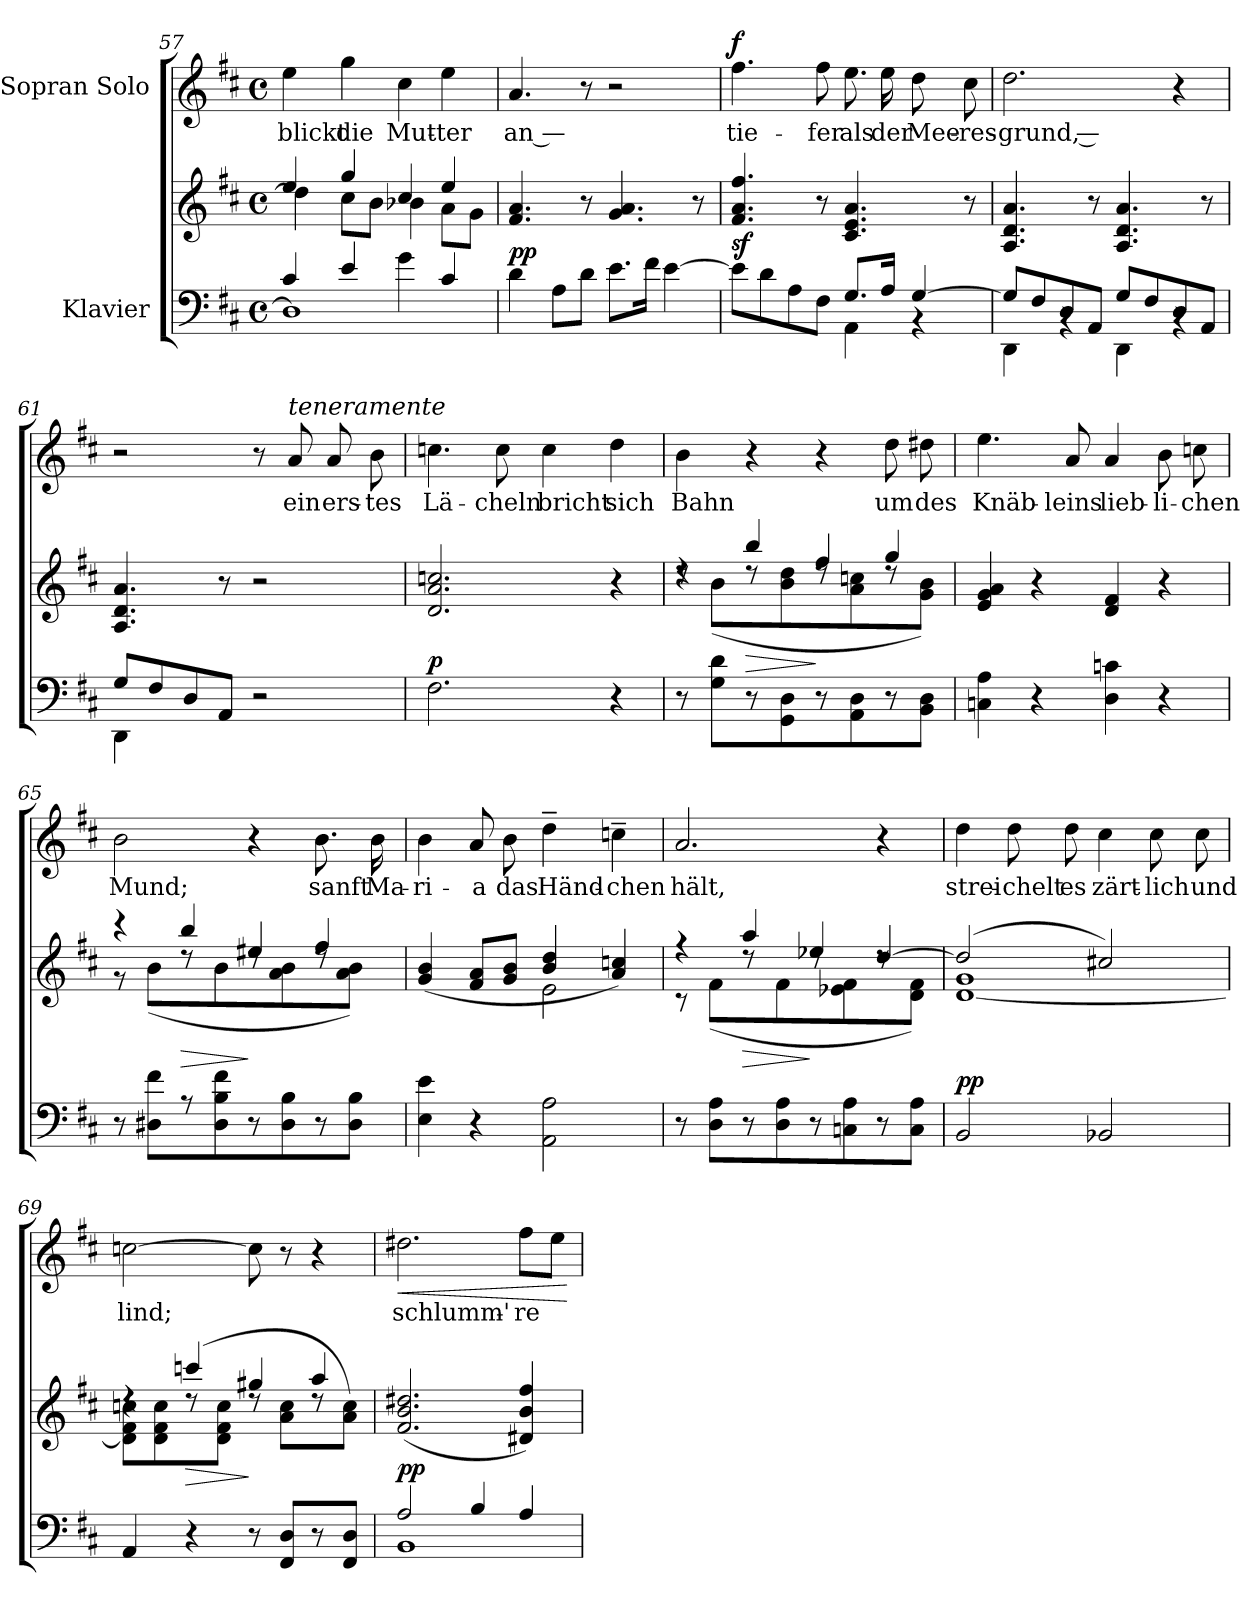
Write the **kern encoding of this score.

**kern	**kern	**dynam	**kern	**text	**dynam
*part2	*part2	*part2	*part1	*part1	*part1
*staff3	*staff2	*staff2/3	*staff1	*staff1	*staff1
*I"Klavier	*	*	*I"Sopran Solo	*	*
*clefF4	*clefG2	*	*clefG2	*	*
*k[f#c#]	*k[f#c#]	*	*k[f#c#]	*	*
*M4/4	*M4/4	*	*M4/4	*	*
*met(c)	*met(c)	*	*met(c)	*	*
=57	=57	=57	=57	=57	=57
*^	*^	*	*	*	*
!	!	!	!	!	!	!LO:LY:b	!
4c#/	1D]	4ee/	4dd\]	.	4ee\	blickt	.
!	!	!	!	!	!	!LO:LY:b	!
4e/	.	4gg/	8cc#\L	.	4gg\	die	.
.	.	.	8b\J	.	.	.	.
!	!	!	!	!	!	!LO:LY:b	!
4g\	.	4cc#/	4b-X\	.	4cc#\	Mut-	.
!	!	!	!	!	!	!LO:LY:b	!
4c#/	.	4ee/	8a\L	.	4ee\	-ter	.
.	.	.	8g\J	.	.	.	.
*v	*v	*	*	*	*	*	*
=58	=58	=58	=58	=58	=58	=58
!	!	!	!LO:DY:a=2	!	!LO:LY:b	!
*	*v	*v	*	*	*	*
4d\	4.f#/ 4.a/	pp	4.a/	an —	.
8A\L	.	.	.	.	.
8d\J	8r	.	8r	.	.
8.e\L	4.g/ 4.a/	.	2r	.	.
16f#\Jk	.	.	.	.	.
[4e\	.	.	.	.	.
.	8r	.	.	.	.
=59	=59	=59	=59	=59	=59
*^	*	*	*	*	*
!	!	!	!LO:DY:a=2	!	!LO:LY:b	!LO:DY:a
8e\L]	2ryy	4.f#/ 4.a/ 4.ff#/	sf	4.ff#\	tie-	f
8d\	.	.	.	.	.	.
8A\	.	.	.	.	.	.
!	!	!	!	!	!LO:LY:b	!
8F#\J	.	8r	.	8ff#\	-fer	.
!	!	!	!	!	!LO:LY:b	!
8.G/L	4AA\	4.c#/ 4.e/ 4.a/	.	8.ee\	als	.
!	!	!	!	!	!LO:LY:b	!
16A/Jk	.	.	.	16ee\	der	.
!	!	!	!	!	!LO:LY:b	!
[4G/	4rBB	.	.	8dd\	Mee-	.
!	!	!	!	!	!LO:LY:b	!
.	.	8r	.	8cc#\	-res-	.
=60	=60	=60	=60	=60	=60	=60
!	!	!	!	!	!LO:LY:b	!
8G/L]	4DD\	4.A/ 4.d/ 4.a/	.	2.dd\	-grund, —	.
8F#/	.	.	.	.	.	.
8D/	4rBB	.	.	.	.	.
8AA/J	.	8r	.	.	.	.
8G/L	4DD\	4.A/ 4.d/ 4.a/	.	.	.	.
8F#/	.	.	.	.	.	.
8D/	4rBB	.	.	4r	.	.
8AA/J	.	8r	.	.	.	.
!!LO:LB:g=z
=61	=61	=61	=61	=61	=61	=61
8G/L	4DD\	4.A/ 4.d/ 4.a/	.	2r	.	.
8F#/	.	.	.	.	.	.
8D/	4ryy	.	.	.	.	.
8AA/J	.	8r	.	.	.	.
2r	2ryy	2r	.	8r	.	.
!	!	!	!	!LO:TX:a:i:t=teneramente	!	!
!	!	!	!	!	!LO:LY:b	!
.	.	.	.	8a/	ein	.
!	!	!	!	!	!LO:LY:b	!
.	.	.	.	8a/	ers-	.
!	!	!	!	!	!LO:LY:b	!
.	.	.	.	8b\	-tes	.
*v	*v	*	*	*	*	*
=62	=62	=62	=62	=62	=62
!	!	!LO:DY:a=2	!	!LO:LY:b	!
2.F#\	2.d/ 2.a/ 2.ccn/	p	4.ccn\	Lä-	.
!	!	!	!	!LO:LY:b	!
.	.	.	8cc\	-cheln	.
!	!	!	!	!LO:LY:b	!
.	.	.	4cc\	bricht	.
!	!	!	!	!LO:LY:b	!
4r	4r	.	4dd\	sich	.
=63	=63	=63	=63	=63	=63
*	*^	*	*	*	*
!	!	!	!	!	!LO:LY:b	!
8r	4rdd	8rdd	.	4b\	Bahn	.
8G\ 8d\L	.	(>8b\L	.	.	.	.
!	!	!	!LO:HP:b	!	!	!
8r	4bb/	8rdd	>	4r	.	.
8GG\ 8D\	.	8b\ 8dd\	.	.	.	.
8r	4ff#/	8rdd	]	4r	.	.
8AA\ 8D\	.	8a\ 8ccn\	.	.	.	.
!	!	!	!	!	!LO:LY:b	!
8r	4gg/	8rdd	.	8dd\	um	.
!	!	!	!	!	!LO:LY:b	!
8BB\ 8D\J	.	8g\ 8b\J)	.	8dd#X\	des	.
=64	=64	=64	=64	=64	=64	=64
!	!	!	!	!	!LO:LY:b	!
*	*v	*v	*	*	*	*
4Cn\ 4A\	4e/ 4g/ 4a/	.	4.ee\	Knäb-	.
4r	4r	.	.	.	.
!	!	!	!	!LO:LY:b	!
.	.	.	8a/	-leins	.
!	!	!	!	!LO:LY:b	!
4D\ 4cn\	4d/ 4f#/	.	4a/	lieb-	.
!	!	!	!	!LO:LY:b	!
4r	4r	.	8b\	-li-	.
!	!	!	!	!LO:LY:b	!
.	.	.	8ccn\	-chen	.
!!LO:LB:g=z
=65	=65	=65	=65	=65	=65
*	*^	*	*	*	*
!	!	!	!	!	!LO:LY:b	!
8r	4r	8r	.	2b\	Mund;	.
8D#X\ 8f#\L	.	(>8b\L	.	.	.	.
!	!	!	!LO:HP:b	!	!	!
8r	4bb/	8rdd	>	.	.	.
8D#\ 8B\ 8f#\	.	8b\	.	.	.	.
8r	4ee#X/	8rdd	]	4r	.	.
8D#\ 8B\	.	8a\ 8b\	.	.	.	.
!	!	!	!	!	!LO:LY:b	!
8r	4ff#/	8rdd	.	8.b\	sanft	.
8D#\ 8B\J	.	8a\ 8b\J)	.	.	.	.
!	!	!	!	!	!LO:LY:b	!
.	.	.	.	16b\	Ma-	.
=66	=66	=66	=66	=66	=66	=66
!	!	!	!	!	!LO:LY:b	!
4E\ 4e\	(4g/ 4b/	2ryy	.	4b\	-ri-	.
!	!	!	!	!	!LO:LY:b	!
4r	8f#/ 8a/L	.	.	8a/	-a	.
!	!	!	!	!	!LO:LY:b	!
.	8g/ 8b/J	.	.	8b\	das	.
!	!	!	!	!	!LO:LY:b	!
2AA\ 2A\	4b/ 4dd/	2e\	.	4dd~\	Händ-	.
!	!	!	!	!	!LO:LY:b	!
.	4a/ 4ccn/)	.	.	4ccn~\	-chen	.
=67	=67	=67	=67	=67	=67	=67
!	!	!	!	!	!LO:LY:b	!
8r	4r	8r	.	2.a/	hält,	.
8D\ 8A\L	.	(>8f#\L	.	.	.	.
!	!	!	!LO:HP:b	!	!	!
8r	4aa/	8rdd	>	.	.	.
8D\ 8A\	.	8f#\	.	.	.	.
8r	4ee-X/	8rdd	]	.	.	.
8Cn\ 8A\	.	8e-X\ 8f#\	.	.	.	.
8r	[4dd/	8rdd	.	4r	.	.
8C\ 8A\J	.	8d\ 8f#\J)	.	.	.	.
=68	=68	=68	=68	=68	=68	=68
!	!	!	!LO:DY:a=2	!	!LO:LY:b	!
2BB/	(2dd/]	[1d 1g	pp	4dd\	strei-	.
!	!	!	!	!	!LO:LY:b	!
.	.	.	.	8dd\	-chelt	.
!	!	!	!	!	!LO:LY:b	!
.	.	.	.	8dd\	es	.
!	!	!	!	!	!LO:LY:b	!
2BB-X/	2cc#X/)	.	.	4cc#\	zärt-	.
!	!	!	!	!	!LO:LY:b	!
.	.	.	.	8cc#\	-lich	.
!	!	!	!	!	!LO:LY:b	!
.	.	.	.	8cc#\	und	.
!!LO:PB:g=z
=69	=69	=69	=69	=69	=69	=69
!	!	!	!	!	!LO:LY:b	!
4AA/	4rdd	8d\] 8f#\ 8ccn\L	.	[2ccn\	lind;	.
.	.	8d\ 8f#\ 8cc\	.	.	.	.
!	!	!	!LO:HP:b	!	!	!
4r	(4cccn/	8rdd	>	.	.	.
.	.	8d\ 8f#\ 8cc\J	.	.	.	.
8r	4gg#X/	8rdd	]	8cc\]	.	.
8FF#/ 8D/L	.	8a\ 8cc\L	.	8r	.	.
8r	4aa/	8rdd	.	4r	.	.
8FF#/ 8D/J	.	8a\ 8cc\J)	.	.	.	.
=70	=70	=70	=70	=70	=70	=70
*^	*	*	*	*	*	*
!	!	!	!	!LO:DY:a=2	!	!LO:LY:b	!LO:HP:b
*	*	*v	*v	*	*	*	*
2A/	1BB	(>2.f#/ 2.b/ 2.dd#X/	pp	2.dd#X\	schlumm'-	<
4B/	.	.	.	.	.	.
!	!	!	!	!	!LO:LY:b	!
4A/	.	4d#X/ 4b/ 4ff#/)	.	8ff#\L	-re	.
.	.	.	.	8ee\J	.	.
*v	*v	*	*	*	*	*
.	.	.	.	.	[
=	=	=	=	=	=
*-	*-	*-	*-	*-	*-
